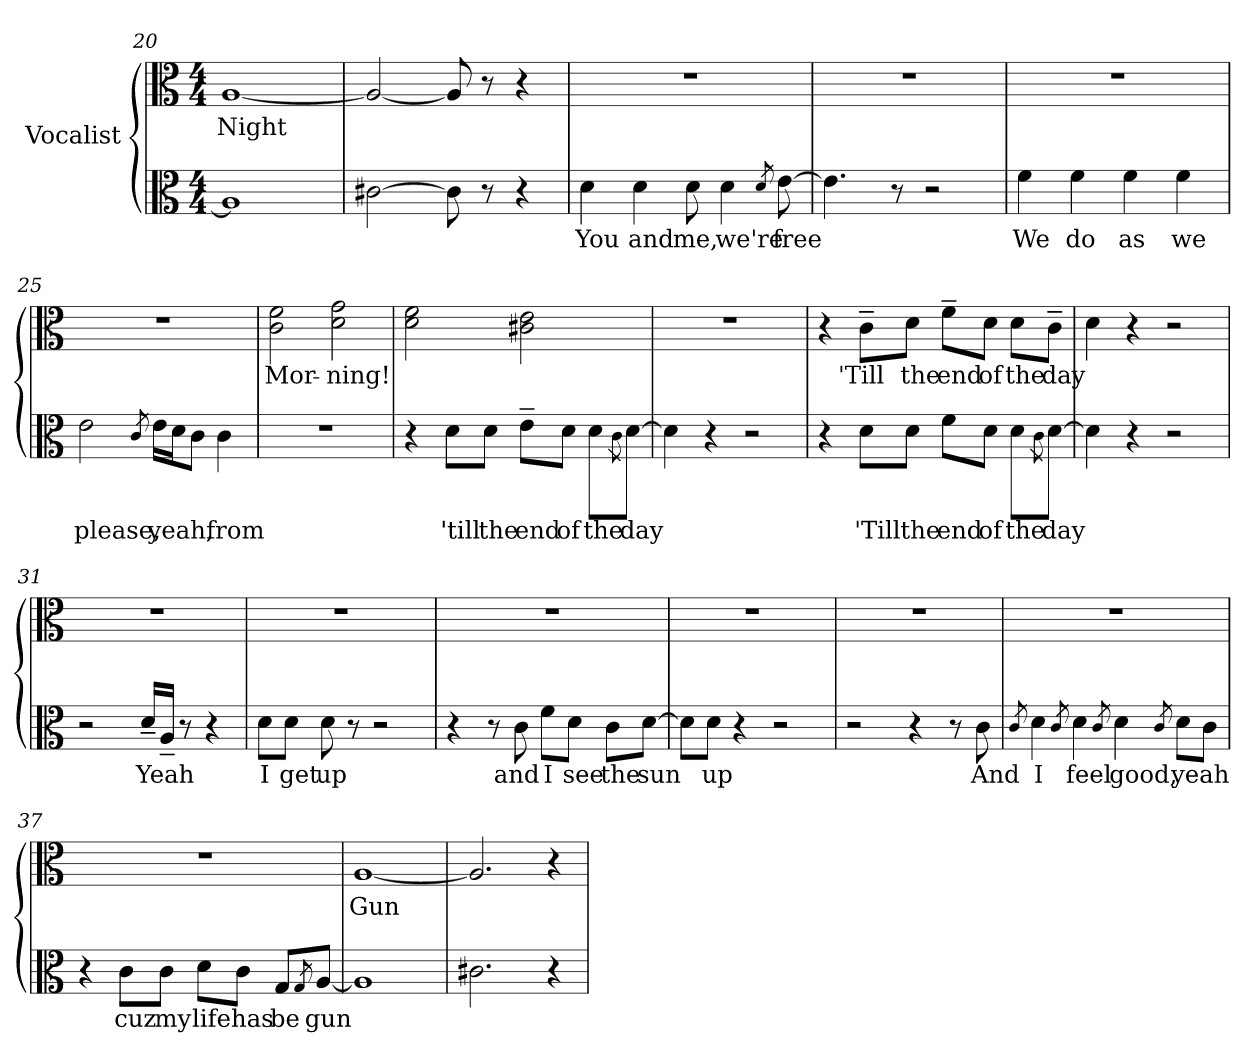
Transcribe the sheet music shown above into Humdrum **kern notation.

**kern	**text	**kern	**text
*part1	*part1	*part1	*part1
*staff2	*staff2	*staff1	*staff1
*I"Vocalist	*	*	*
*clefC3	*	*clefC3	*
*M4/4	*	*M4/4	*
=20	=20	=20	=20
1A]	_	[1A	Night
=21	=21	=21	=21
[2c#X	_	2A_	_
8c#]	_	8A]	_
8r	.	8r	.
4r	.	4r	.
=22	=22	=22	=22
4d	You	1r	.
4d	and	.	.
8d	me,	.	.
4d	we're	.	.
8qd	_	.	.
[8e	free	.	.
=23	=23	=23	=23
4.e]	_	1r	.
8r	.	.	.
2r	.	.	.
=24	=24	=24	=24
4f	We	1r	.
4f	do	.	.
4f	as	.	.
4f	we	.	.
=25	=25	=25	=25
2e	please,	1r	.
8qc	_	.	.
16e\LL	yeah,	.	.
16d\J	_	.	.
8c\J	_	.	.
4c	from	.	.
=26	=26	=26	=26
1r	.	2c 2f	Mor-
.	.	2d 2g	-ning!
=27	=27	=27	=27
4r	.	2d 2f	_
8d\L	'till	.	.
8d\J	the	.	.
8e~\L	end	2c#X 2e	_
8d\J	of	.	.
8d\L	the	.	.
8qc\	_	.	.
[8d\J	day	.	.
=28	=28	=28	=28
4d]	_	1r	.
4r	.	.	.
2r	.	.	.
=29	=29	=29	=29
4r	.	4r	.
8d\L	'Till	8c~\L	'Till
8d\J	the	8d\J	the
8f\L	end	8f~\L	end
8d\J	of	8d\J	of
8d\L	the	8d\L	the
8qc\	_	.	.
[8d\J	day	8c~\J	day
=30	=30	=30	=30
4d]	_	4d	_
4r	.	4r	.
2r	.	2r	.
=31	=31	=31	=31
2r	.	1r	.
16d~/LL	Yeah	.	.
16A~/JJ	_	.	.
8r	.	.	.
4r	.	.	.
=32	=32	=32	=32
8d\L	I	1r	.
8d\J	get	.	.
8d	up	.	.
8r	.	.	.
2r	.	.	.
=33	=33	=33	=33
4r	.	1r	.
8r	.	.	.
8c	and	.	.
8f\L	I	.	.
8d\J	see	.	.
8c\L	the	.	.
[8d\J	sun	.	.
=34	=34	=34	=34
8d\L]	_	1r	.
8d\J	up	.	.
4r	.	.	.
2r	.	.	.
=35	=35	=35	=35
2r	.	1r	.
4r	.	.	.
8r	.	.	.
8c	And	.	.
=36	=36	=36	=36
8qc	_	.	.
4d	I	1r	.
8qc	_	.	.
4d	feel	.	.
8qc	_	.	.
4d	good,	.	.
8qc	_	.	.
8d\L	yeah	.	.
8c\J	_	.	.
=37	=37	=37	=37
4r	.	1r	.
8c\L	cuz	.	.
8c\J	my	.	.
8d\L	life	.	.
8c\J	has	.	.
8G/L	be-	.	.
8qG/	_	.	.
[8A/J	-gun	.	.
=38	=38	=38	=38
1A]	_	[1A	Gun
=39	=39	=39	=39
2.c#X	_	2.A]	_
4r	.	4r	.
=	=	=	=
*-	*-	*-	*-
